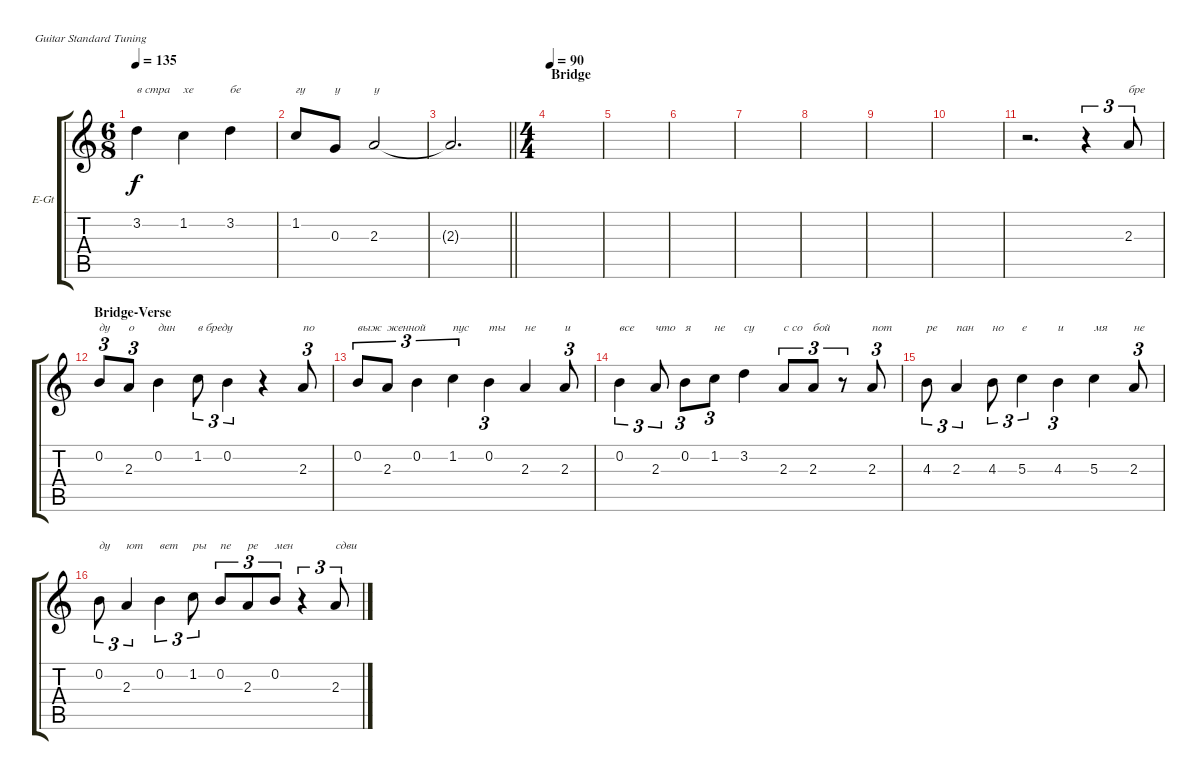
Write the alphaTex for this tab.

\bracketExtendMode groupsimilarinstruments
\firstSystemTrackNameOrientation horizontal
\otherSystemsTrackNameOrientation horizontal
\track ("vocal (Artur Potemkin)" "E-Gt") {instrument electricguitarclean}
\staff {score tabs}
\tuning (E4 B3 G3 D3 A2 E2)
\ts (6 8)
\tempo 135
\clef g2
\scale
0.333333
\ks aminor
3.2.4{txt "в стра" dy f} 1.2.4{txt "хе"} 3.2.4{txt "бе"} |
\scale
0.256303 1.2.8{txt "гу"} 0.3.8{txt "у"} 2.3.2{txt "у"} |
\scale
0.256303
\barLineRight lightlight
2.3{t}.2{d} |
\ts (4 4)
\beaming (8 2 2 2 2)
\section ("" "Bridge")
\tempo 90
\scale
0.487395 |
\scale
0.333333 |
\scale
0.333333 |
\scale
0.333333 |
\scale
0.333333 |
\scale
0.333333 |
\scale
0.333333 |
\scale
0.333333 r.2{d} r.4{tu (3 2)} 2.3.8{tu (3 2) txt "бре"} |
\section ("" "Bridge-Verse")
\scale
0.333333 0.2.8{tu (3 2) txt "ду"} 2.3.8{tu (3 2) txt "о"} 0.2.4{txt "дин"} 1.2.8{tu (3 2) txt "в бреду"} 0.2.4{tu (3 2)} r.4 2.3.8{tu (3 2) txt "по"} |
\scale
0.333333 0.2.8{tu (3 2) txt "выж"} 2.3.8{tu (3 2) txt "женной"} 0.2.4{tu (3 2)} 1.2.4{tu (3 2) txt "пус"} 0.2.4{tu (3 2) txt "ты"} 2.3.4{txt "не"} 2.3.8{tu (3 2) txt "и"} |
\scale
0.333333 0.2.4{tu (3 2) txt "все"} 2.3.8{tu (3 2) txt "что"} 0.2.8{tu (3 2) txt "я"} 1.2.8{tu (3 2) txt "не"} 3.2.4{txt "су"} 2.3.8{tu (3 2) txt "с со"} 2.3.8{tu (3 2) txt "бой"} r.8{tu (3 2)} 2.3.8{tu (3 2) txt "пот"} |
\scale
0.333333 4.3.8{tu (3 2) txt "ре"} 2.3.4{tu (3 2) txt "пан"} 4.3.8{tu (3 2) txt "но"} 5.3.4{tu (3 2) txt "е"} 4.3.4{tu (3 2) txt "и"} 5.3.4{txt "мя"} 2.3.8{tu (3 2) txt "не"} |
\scale
0.333333 0.2.8{tu (3 2) txt "ду"} 2.3.4{tu (3 2) txt "ют"} 0.2.4{tu (3 2) txt "вет"} 1.2.8{tu (3 2) txt "ры"} 0.2.8{tu (3 2) txt "пе"} 2.3.8{tu (3 2) txt "ре"} 0.2.8{tu (3 2) txt "мен"} r.4{tu (3 2)} 2.3.8{tu (3 2) txt "сдви"}
